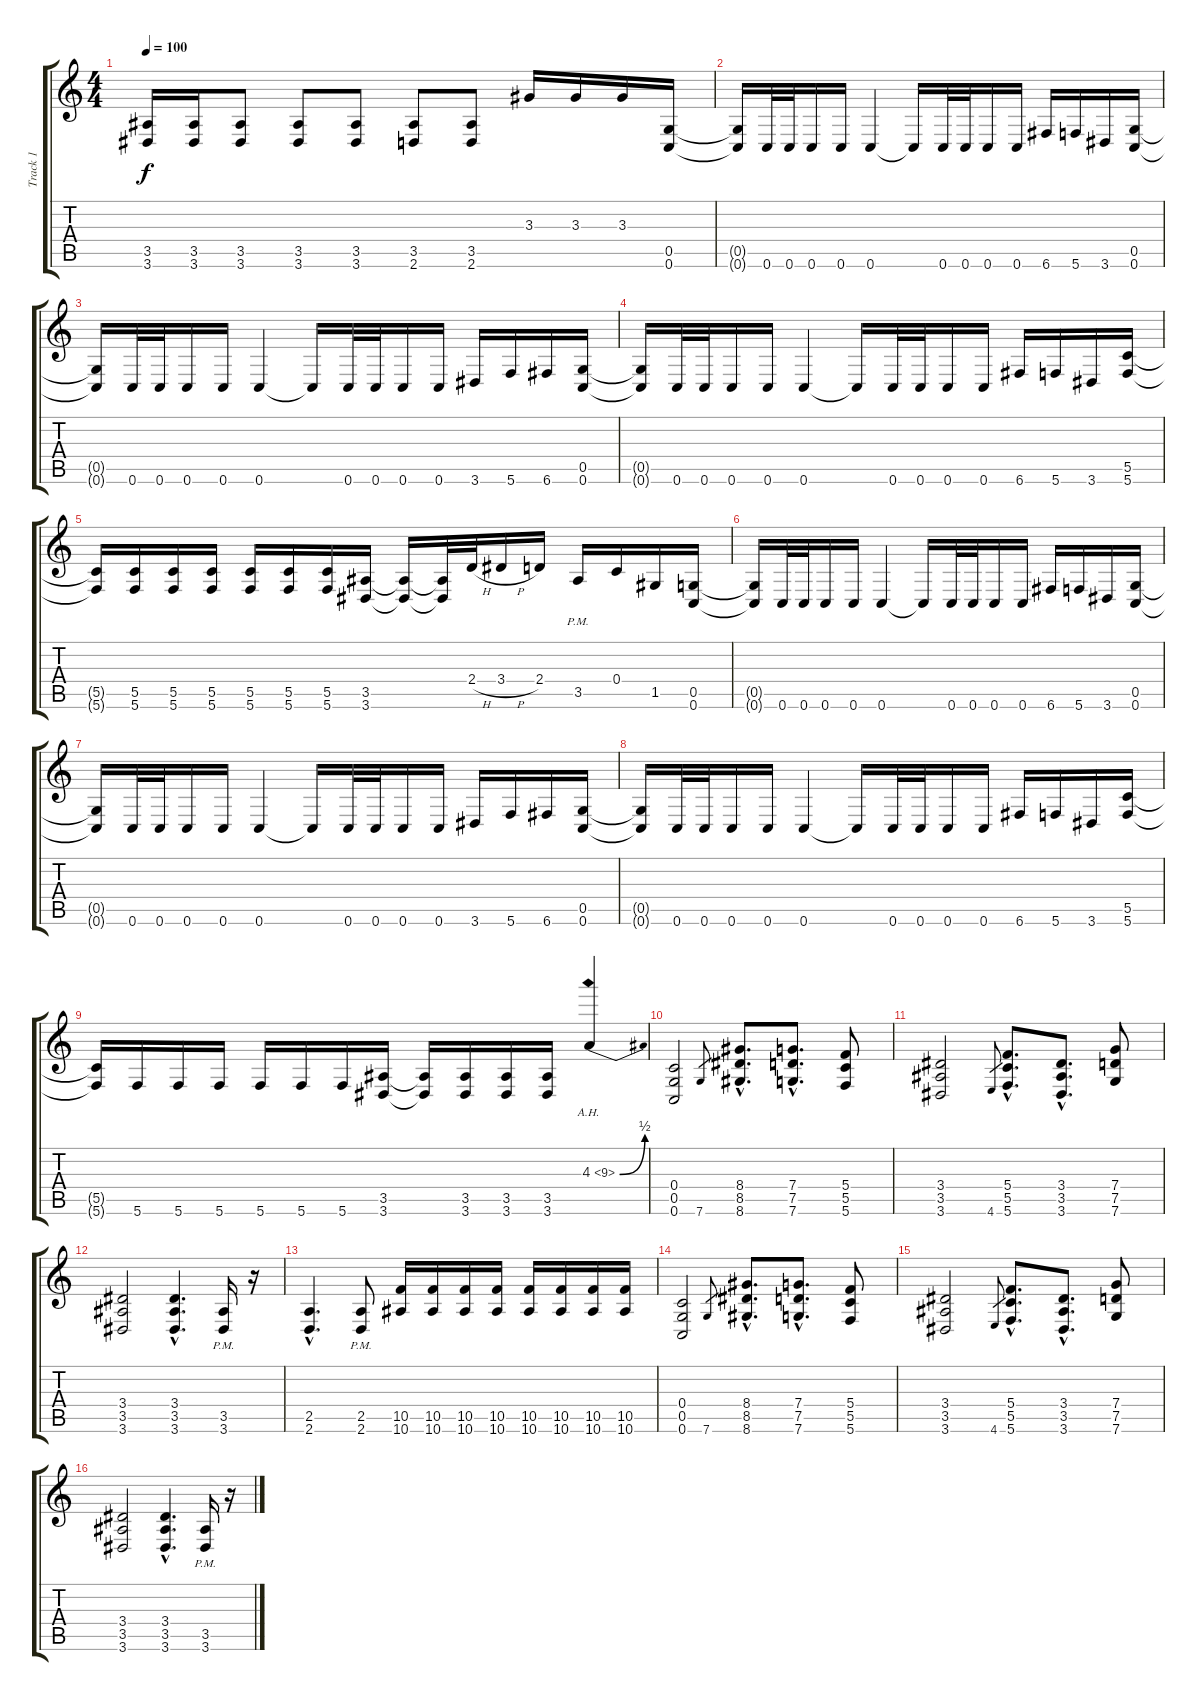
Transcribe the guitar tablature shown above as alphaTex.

\track ("Track 1" "Track 1") {instrument overdrivenguitar}
\staff {score tabs}
\tuning (D4 A3 F3 C3 G2 C2) {hide}
\ts (4 4)
\tempo 100
\clef g2
\ks c
(3.5{t} 3.6{t}).16{dy f} (3.5 3.6).16 (3.5 3.6).8 (3.5 3.6).8 (3.5 3.6).8 (3.5 2.6).8 (3.5 2.6).8 3.3.16 3.3.16 3.3.16 (0.5 0.6).16 |
(0.5{t} 0.6{t}).16 0.6.32 0.6.32 0.6.16 0.6.16 0.6.4 0.6{t}.16 0.6.32 0.6.32 0.6.16 0.6.16 6.6.16 5.6.16 3.6.16 (0.5 0.6).16 |
(0.5{t} 0.6{t}).16 0.6.32 0.6.32 0.6.16 0.6.16 0.6.4 0.6{t}.16 0.6.32 0.6.32 0.6.16 0.6.16 3.6.16 5.6.16 6.6.16 (0.5 0.6).16 |
(0.5{t} 0.6{t}).16 0.6.32 0.6.32 0.6.16 0.6.16 0.6.4 0.6{t}.16 0.6.32 0.6.32 0.6.16 0.6.16 6.6.16 5.6.16 3.6.16 (5.5 5.6).16 |
(5.5{t} 5.6{t}).16 (5.5 5.6).16 (5.5 5.6).16 (5.5 5.6).16 (5.5 5.6).16 (5.5 5.6).16 (5.5 5.6).16 (3.5 3.6).16 (3.5{t} 3.6{t}).16 (3.5{t} 3.6{t}).32 2.4{h}.32 3.4{h}.16 2.4.16 3.5{pm}.16 0.4.16 1.5.16 (0.5 0.6).16 |
(0.5{t} 0.6{t}).16 0.6.32 0.6.32 0.6.16 0.6.16 0.6.4 0.6{t}.16 0.6.32 0.6.32 0.6.16 0.6.16 6.6.16 5.6.16 3.6.16 (0.5 0.6).16 |
(0.5{t} 0.6{t}).16 0.6.32 0.6.32 0.6.16 0.6.16 0.6.4 0.6{t}.16 0.6.32 0.6.32 0.6.16 0.6.16 3.6.16 5.6.16 6.6.16 (0.5 0.6).16 |
(0.5{t} 0.6{t}).16 0.6.32 0.6.32 0.6.16 0.6.16 0.6.4 0.6{t}.16 0.6.32 0.6.32 0.6.16 0.6.16 6.6.16 5.6.16 3.6.16 (5.5 5.6).16 |
(5.5{t} 5.6{t}).16 5.6.16 5.6.16 5.6.16 5.6.16 5.6.16 5.6.16 (3.5 3.6).16 (3.5{t} 3.6{t}).16 (3.5 3.6).16 (3.5 3.6).16 (3.5 3.6).16 4.3{be (bend 0 0 60 2) ah 5}.4 |
(0.4 0.5 0.6).2 7.6.8{gr} (8.4{hac} 8.5{hac} 8.6{hac}).8{d} (7.4{hac} 7.5{hac} 7.6{hac}).8{d} (5.4 5.5 5.6).8 |
(3.4 3.5 3.6).2 4.6.8{gr} (5.4{hac} 5.5{hac} 5.6{hac}).8{d} (3.4{hac} 3.5{hac} 3.6{hac}).8{d} (7.4 7.5 7.6).8 |
(3.4 3.5 3.6).2 (3.4{hac} 3.5{hac} 3.6{hac}).4{d} (3.5{pm} 3.6{pm}).16 r.16 |
(2.5{hac} 2.6{hac}).4{d} (2.5{pm} 2.6{pm}).8 (10.5 10.6).16 (10.5 10.6).16 (10.5 10.6).16 (10.5 10.6).16 (10.5 10.6).16 (10.5 10.6).16 (10.5 10.6).16 (10.5 10.6).16 |
(0.4 0.5 0.6).2 7.6.8{gr} (8.4{hac} 8.5{hac} 8.6{hac}).8{d} (7.4{hac} 7.5{hac} 7.6{hac}).8{d} (5.4 5.5 5.6).8 |
(3.4 3.5 3.6).2 4.6.8{gr} (5.4{hac} 5.5{hac} 5.6{hac}).8{d} (3.4{hac} 3.5{hac} 3.6{hac}).8{d} (7.4 7.5 7.6).8 |
(3.4 3.5 3.6).2 (3.4{hac} 3.5{hac} 3.6{hac}).4{d} (3.5{pm} 3.6{pm}).16 r.16
